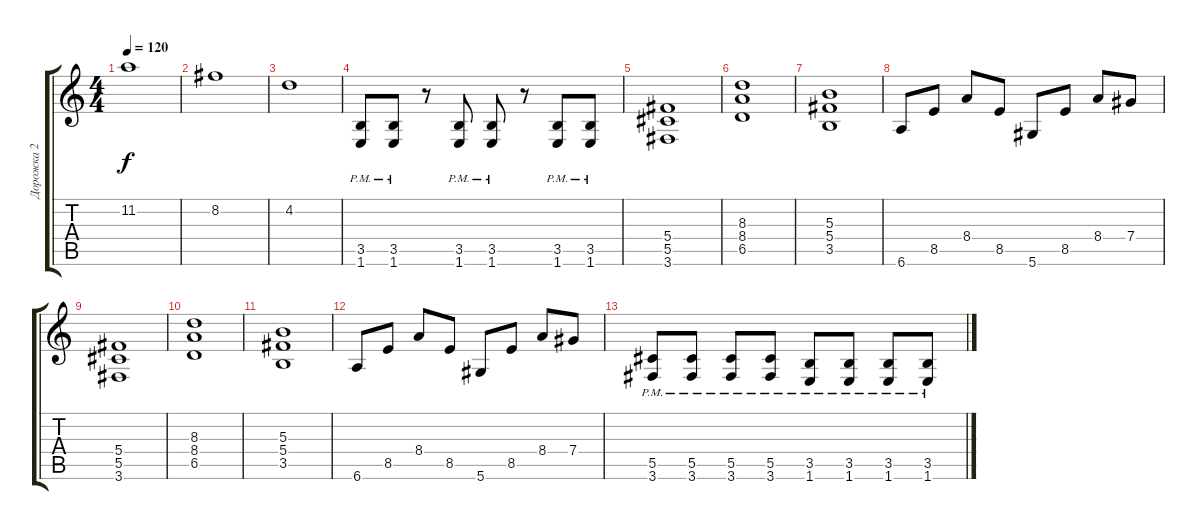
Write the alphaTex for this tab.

\track ("Дорожка 2" "Дорожка 2") {instrument distortionguitar}
\staff {score tabs}
\tuning (Eb4 Bb3 Gb3 Db3 Ab2 Eb2) {hide}
\ts (4 4)
\tempo 120
\clef g2
\ks c
11.2.1{dy f} |
8.2.1 |
4.2.1 |
(3.5{pm} 1.6).8{instrument distortionguitar} (3.5{pm} 1.6).8 r.8 (3.5{pm} 1.6).8 (3.5{pm} 1.6).8 r.8 (3.5{pm} 1.6).8 (3.5{pm} 1.6).8 |
(5.4 5.5 3.6).1 |
(8.3 8.4 6.5).1 |
(5.3 5.4 3.5).1 |
6.6.8 8.5.8 8.4.8 8.5.8 5.6.8 8.5.8 8.4.8 7.4.8 |
(5.4 5.5 3.6).1 |
(8.3 8.4 6.5).1 |
(5.3 5.4 3.5).1 |
6.6.8 8.5.8 8.4.8 8.5.8 5.6.8 8.5.8 8.4.8 7.4.8 |
(5.5{pm} 3.6{pm}).8 (5.5{pm} 3.6{pm}).8 (5.5{pm} 3.6{pm}).8 (5.5{pm} 3.6{pm}).8 (3.5{pm} 1.6{pm}).8 (3.5{pm} 1.6{pm}).8 (3.5{pm} 1.6{pm}).8 (3.5{pm} 1.6{pm}).8
